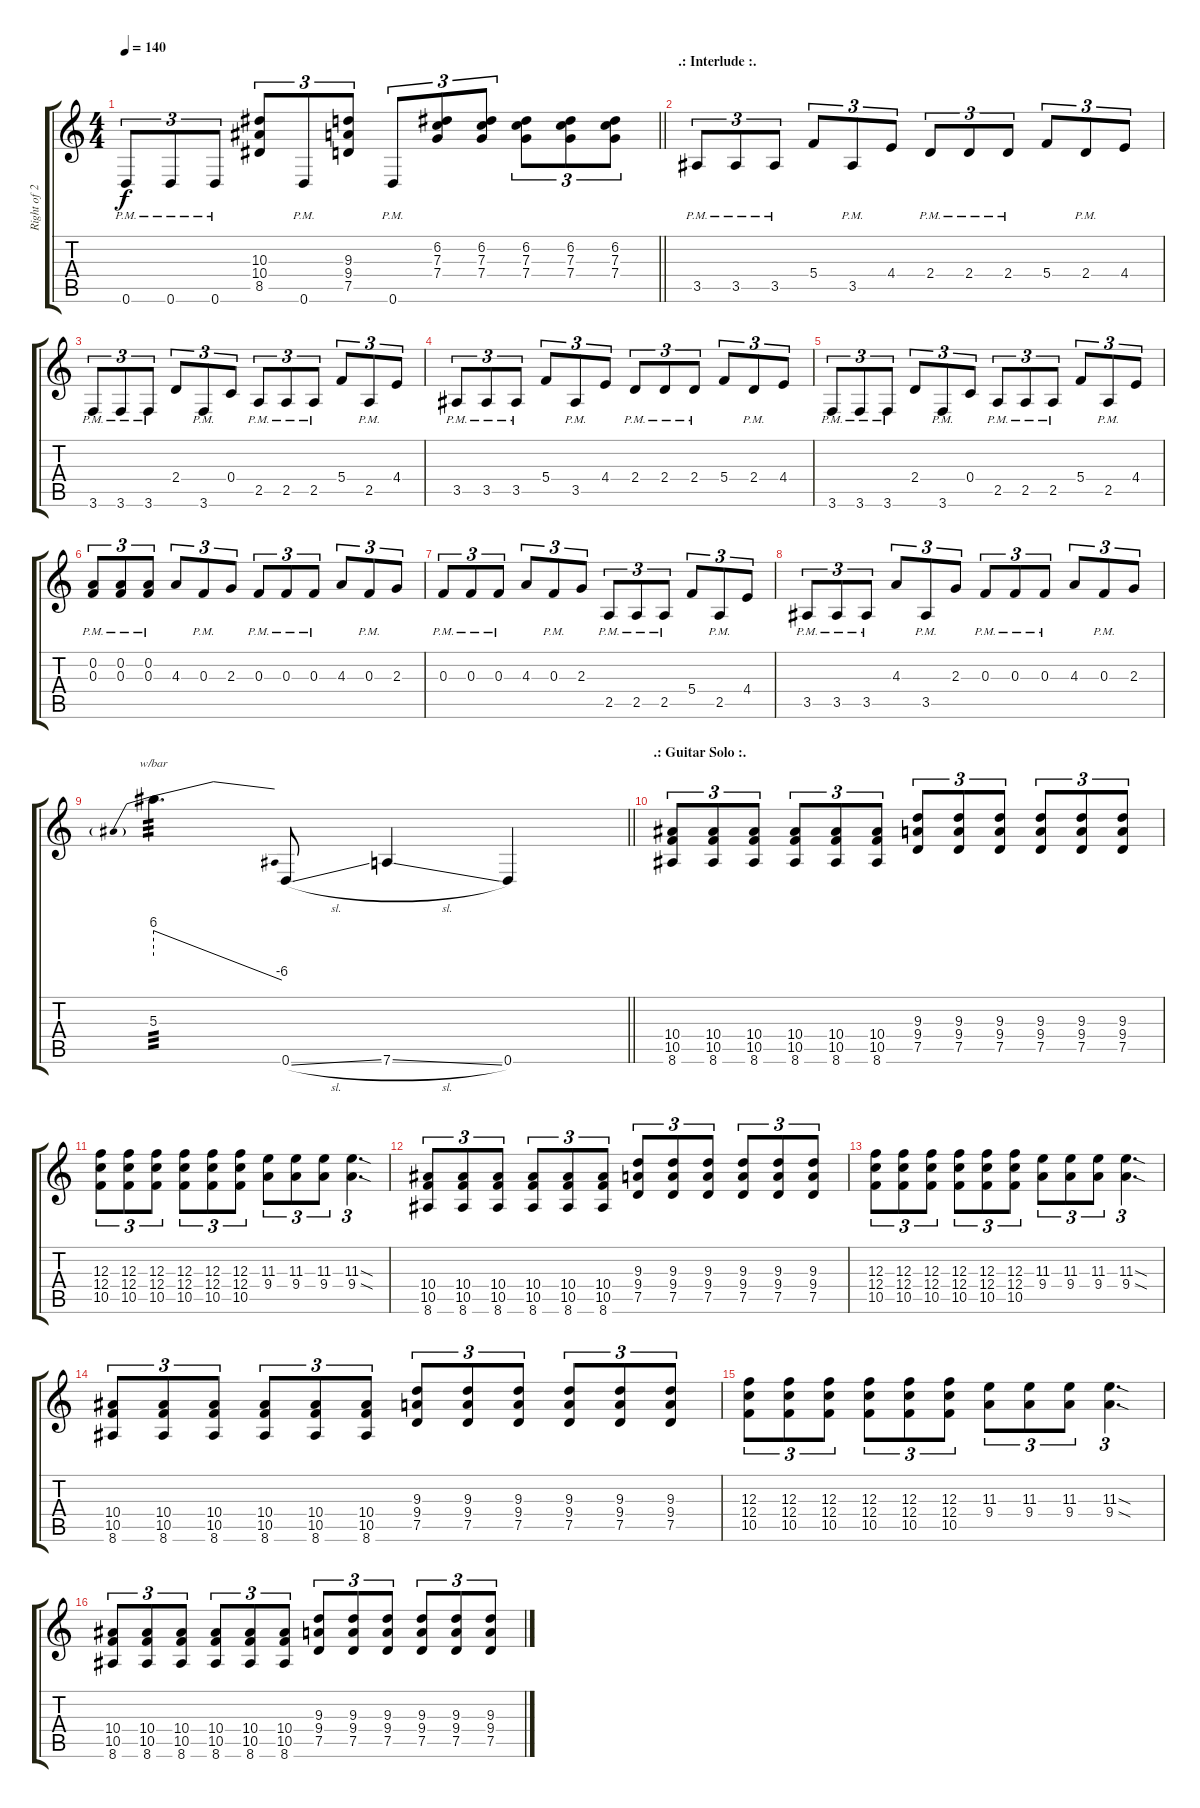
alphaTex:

\track ("Right of 2" "Right of 2") {instrument distortionguitar}
\staff {score tabs}
\tuning (D4 A3 F3 C3 G2 D2) {hide}
\ts (4 4)
\tempo 140
\clef g2
\barLineRight lightlight
\ks c
0.6{pm}.8{tu (3 2) dy f} 0.6{pm}.8{tu (3 2)} 0.6{pm}.8{tu (3 2)} (10.3 10.4 8.5).8{tu (3 2)} 0.6{pm}.8{tu (3 2)} (9.3 9.4 7.5).8{tu (3 2)} 0.6{pm}.8{tu (3 2)} (6.2 7.3 7.4).8{tu (3 2)} (6.2 7.3 7.4).8{tu (3 2)} (6.2 7.3 7.4).8{tu (3 2)} (6.2 7.3 7.4).8{tu (3 2)} (6.2 7.3 7.4).8{tu (3 2)} |
\section ("" ".: Interlude :.")
3.5{pm}.8{tu (3 2)} 3.5{pm}.8{tu (3 2)} 3.5{pm}.8{tu (3 2)} 5.4.8{tu (3 2)} 3.5{pm}.8{tu (3 2)} 4.4.8{tu (3 2)} 2.4{pm}.8{tu (3 2)} 2.4{pm}.8{tu (3 2)} 2.4{pm}.8{tu (3 2)} 5.4.8{tu (3 2)} 2.4{pm}.8{tu (3 2)} 4.4.8{tu (3 2)} |
3.6{pm}.8{tu (3 2)} 3.6{pm}.8{tu (3 2)} 3.6{pm}.8{tu (3 2)} 2.4.8{tu (3 2)} 3.6{pm}.8{tu (3 2)} 0.4.8{tu (3 2)} 2.5{pm}.8{tu (3 2)} 2.5{pm}.8{tu (3 2)} 2.5{pm}.8{tu (3 2)} 5.4.8{tu (3 2)} 2.5{pm}.8{tu (3 2)} 4.4.8{tu (3 2)} |
3.5{pm}.8{tu (3 2)} 3.5{pm}.8{tu (3 2)} 3.5{pm}.8{tu (3 2)} 5.4.8{tu (3 2)} 3.5{pm}.8{tu (3 2)} 4.4.8{tu (3 2)} 2.4{pm}.8{tu (3 2)} 2.4{pm}.8{tu (3 2)} 2.4{pm}.8{tu (3 2)} 5.4.8{tu (3 2)} 2.4{pm}.8{tu (3 2)} 4.4.8{tu (3 2)} |
3.6{pm}.8{tu (3 2)} 3.6{pm}.8{tu (3 2)} 3.6{pm}.8{tu (3 2)} 2.4.8{tu (3 2)} 3.6{pm}.8{tu (3 2)} 0.4.8{tu (3 2)} 2.5{pm}.8{tu (3 2)} 2.5{pm}.8{tu (3 2)} 2.5{pm}.8{tu (3 2)} 5.4.8{tu (3 2)} 2.5{pm}.8{tu (3 2)} 4.4.8{tu (3 2)} |
(0.2{pm} 0.3{pm}).8{tu (3 2)} (0.2{pm} 0.3{pm}).8{tu (3 2)} (0.2{pm} 0.3{pm}).8{tu (3 2)} 4.3.8{tu (3 2)} 0.3{pm}.8{tu (3 2)} 2.3.8{tu (3 2)} 0.3{pm}.8{tu (3 2)} 0.3{pm}.8{tu (3 2)} 0.3{pm}.8{tu (3 2)} 4.3.8{tu (3 2)} 0.3{pm}.8{tu (3 2)} 2.3.8{tu (3 2)} |
0.3{pm}.8{tu (3 2)} 0.3{pm}.8{tu (3 2)} 0.3{pm}.8{tu (3 2)} 4.3.8{tu (3 2)} 0.3{pm}.8{tu (3 2)} 2.3.8{tu (3 2)} 2.5{pm}.8{tu (3 2)} 2.5{pm}.8{tu (3 2)} 2.5{pm}.8{tu (3 2)} 5.4.8{tu (3 2)} 2.5{pm}.8{tu (3 2)} 4.4.8{tu (3 2)} |
3.5{pm}.8{tu (3 2)} 3.5{pm}.8{tu (3 2)} 3.5{pm}.8{tu (3 2)} 4.3.8{tu (3 2)} 3.5{pm}.8{tu (3 2)} 2.3.8{tu (3 2)} 0.3{pm}.8{tu (3 2)} 0.3{pm}.8{tu (3 2)} 0.3{pm}.8{tu (3 2)} 4.3.8{tu (3 2)} 0.3{pm}.8{tu (3 2)} 2.3.8{tu (3 2)} |
\barLineRight lightlight
5.3.4{d tbe (predivedive default 0 24 60 -24) tp 3} 0.6{sl}.8 7.6{sl}.4 0.6.4 |
\section ("" ".: Guitar Solo :.")
(10.4 10.5 8.6).8{tu (3 2) volume 10} (10.4 10.5 8.6).8{tu (3 2)} (10.4 10.5 8.6).8{tu (3 2)} (10.4 10.5 8.6).8{tu (3 2)} (10.4 10.5 8.6).8{tu (3 2)} (10.4 10.5 8.6).8{tu (3 2)} (9.3 9.4 7.5).8{tu (3 2)} (9.3 9.4 7.5).8{tu (3 2)} (9.3 9.4 7.5).8{tu (3 2)} (9.3 9.4 7.5).8{tu (3 2)} (9.3 9.4 7.5).8{tu (3 2)} (9.3 9.4 7.5).8{tu (3 2)} |
(12.3 12.4 10.5).8{tu (3 2)} (12.3 12.4 10.5).8{tu (3 2)} (12.3 12.4 10.5).8{tu (3 2)} (12.3 12.4 10.5).8{tu (3 2)} (12.3 12.4 10.5).8{tu (3 2)} (12.3 12.4 10.5).8{tu (3 2)} (11.3 9.4).8{tu (3 2)} (11.3 9.4).8{tu (3 2)} (11.3 9.4).8{tu (3 2)} (11.3{sod} 9.4{sod}).4{d tu (3 2)} |
(10.4 10.5 8.6).8{tu (3 2)} (10.4 10.5 8.6).8{tu (3 2)} (10.4 10.5 8.6).8{tu (3 2)} (10.4 10.5 8.6).8{tu (3 2)} (10.4 10.5 8.6).8{tu (3 2)} (10.4 10.5 8.6).8{tu (3 2)} (9.3 9.4 7.5).8{tu (3 2)} (9.3 9.4 7.5).8{tu (3 2)} (9.3 9.4 7.5).8{tu (3 2)} (9.3 9.4 7.5).8{tu (3 2)} (9.3 9.4 7.5).8{tu (3 2)} (9.3 9.4 7.5).8{tu (3 2)} |
(12.3 12.4 10.5).8{tu (3 2)} (12.3 12.4 10.5).8{tu (3 2)} (12.3 12.4 10.5).8{tu (3 2)} (12.3 12.4 10.5).8{tu (3 2)} (12.3 12.4 10.5).8{tu (3 2)} (12.3 12.4 10.5).8{tu (3 2)} (11.3 9.4).8{tu (3 2)} (11.3 9.4).8{tu (3 2)} (11.3 9.4).8{tu (3 2)} (11.3{sod} 9.4{sod}).4{d tu (3 2)} |
(10.4 10.5 8.6).8{tu (3 2)} (10.4 10.5 8.6).8{tu (3 2)} (10.4 10.5 8.6).8{tu (3 2)} (10.4 10.5 8.6).8{tu (3 2)} (10.4 10.5 8.6).8{tu (3 2)} (10.4 10.5 8.6).8{tu (3 2)} (9.3 9.4 7.5).8{tu (3 2)} (9.3 9.4 7.5).8{tu (3 2)} (9.3 9.4 7.5).8{tu (3 2)} (9.3 9.4 7.5).8{tu (3 2)} (9.3 9.4 7.5).8{tu (3 2)} (9.3 9.4 7.5).8{tu (3 2)} |
(12.3 12.4 10.5).8{tu (3 2)} (12.3 12.4 10.5).8{tu (3 2)} (12.3 12.4 10.5).8{tu (3 2)} (12.3 12.4 10.5).8{tu (3 2)} (12.3 12.4 10.5).8{tu (3 2)} (12.3 12.4 10.5).8{tu (3 2)} (11.3 9.4).8{tu (3 2)} (11.3 9.4).8{tu (3 2)} (11.3 9.4).8{tu (3 2)} (11.3{sod} 9.4{sod}).4{d tu (3 2)} |
(10.4 10.5 8.6).8{tu (3 2)} (10.4 10.5 8.6).8{tu (3 2)} (10.4 10.5 8.6).8{tu (3 2)} (10.4 10.5 8.6).8{tu (3 2)} (10.4 10.5 8.6).8{tu (3 2)} (10.4 10.5 8.6).8{tu (3 2)} (9.3 9.4 7.5).8{tu (3 2)} (9.3 9.4 7.5).8{tu (3 2)} (9.3 9.4 7.5).8{tu (3 2)} (9.3 9.4 7.5).8{tu (3 2)} (9.3 9.4 7.5).8{tu (3 2)} (9.3 9.4 7.5).8{tu (3 2)}
